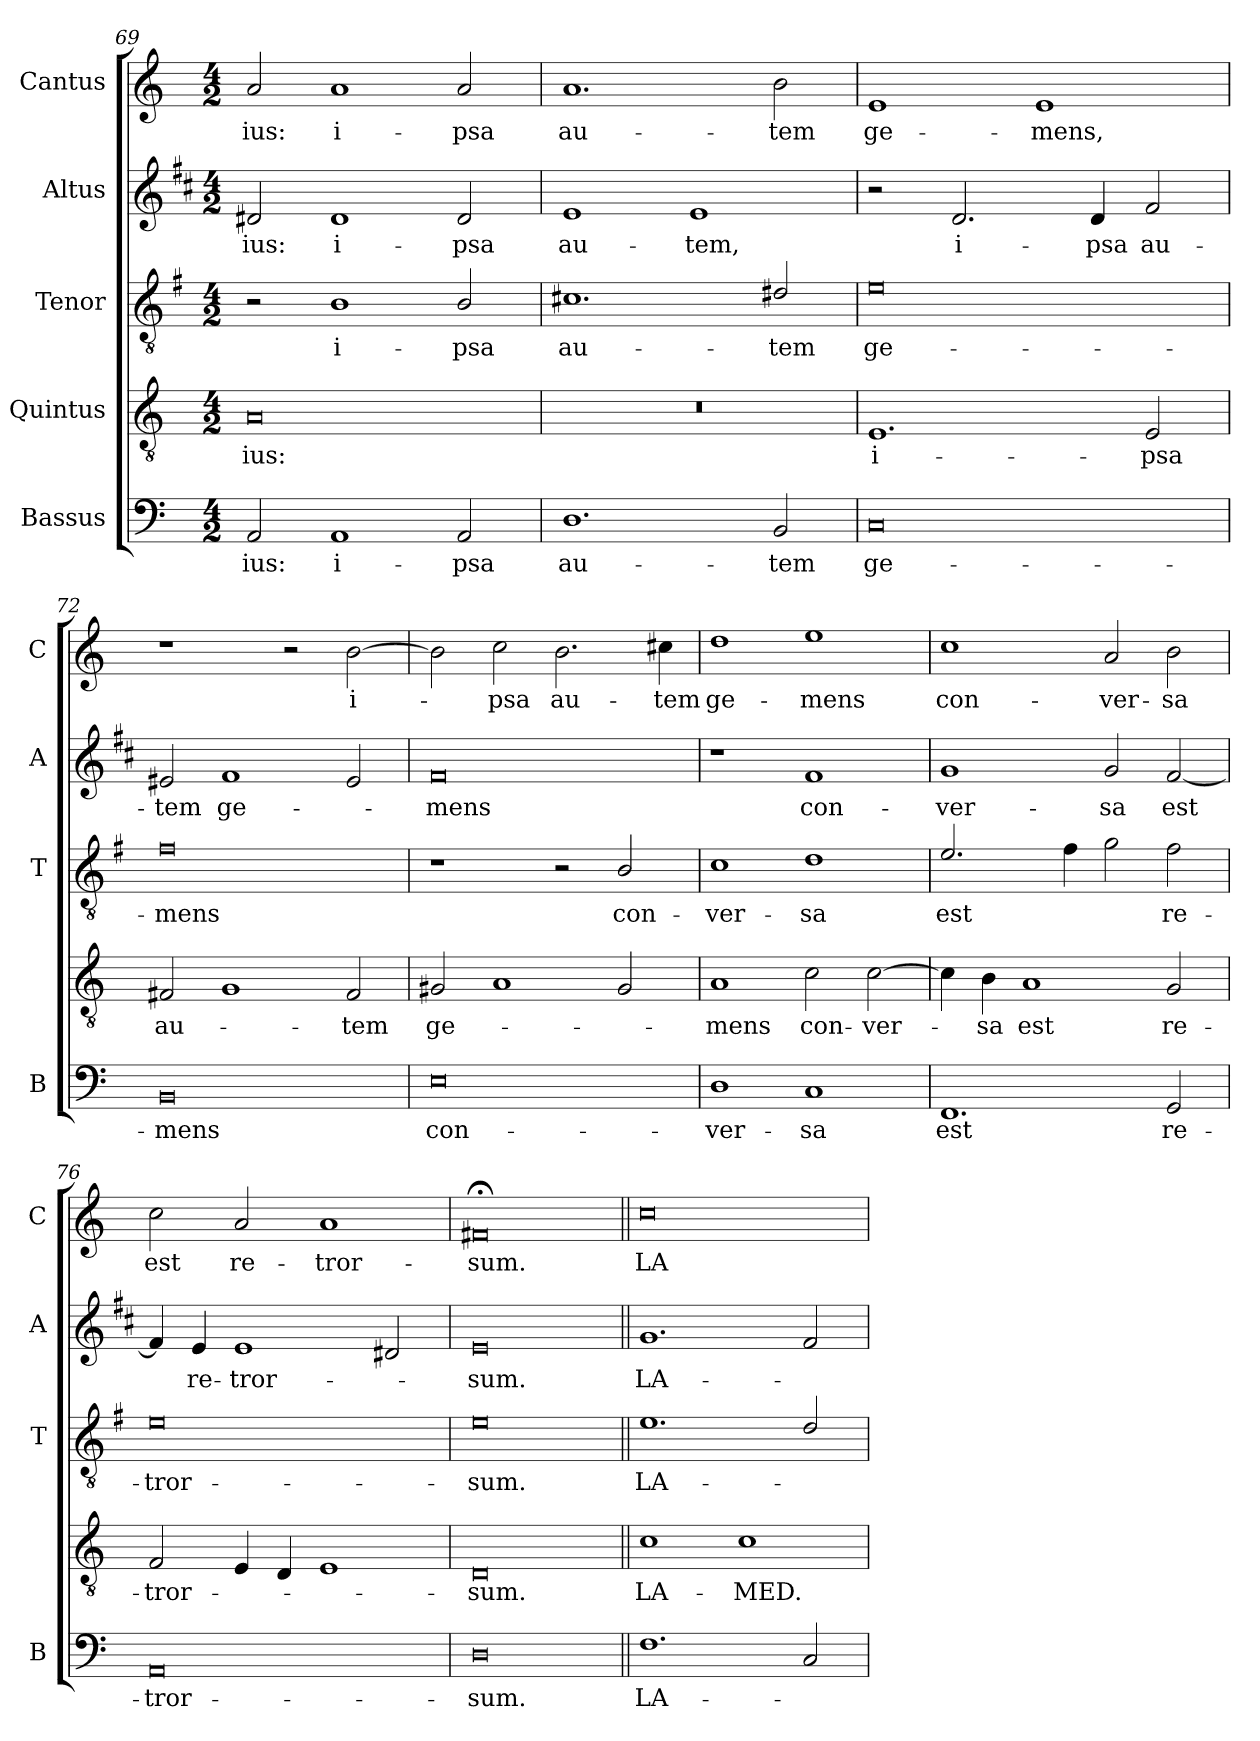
**kern	**text	**kern	**text	**kern	**text	**kern	**text	**kern	**text
*part5	*part5	*part4	*part4	*part3	*part3	*part2	*part2	*part1	*part1
*staff5	*staff5	*staff4	*staff4	*staff3	*staff3	*staff2	*staff2	*staff1	*staff1
*I"Bassus	*	*I"Quintus	*	*I"Tenor	*	*I"Altus	*	*I"Cantus	*
*I'B	*	*	*	*I'T	*	*I'A	*	*I'C	*
*clefF4	*	*clefGv2	*	*clefGv2	*	*clefG2	*	*clefG2	*
*	*	*	*	*ITrd4c7	*	*ITrd1c2	*	*	*
*k[]	*	*k[]	*	*k[]	*	*k[]	*	*k[]	*
*C:	*	*C:	*	*C:	*	*C:	*	*C:	*
*M4/2	*	*M4/2	*	*M4/2	*	*M4/2	*	*M4/2	*
=69	=69	=69	=69	=69	=69	=69	=69	=69	=69
!	!LO:LY:b	!	!LO:LY:b	!	!	!	!LO:LY:b	!	!LO:LY:b
2AA/	-ius:	0A	-ius:	2r	.	2c#X/	-ius:	2a/	-ius:
!	!LO:LY:b	!	!	!	!LO:LY:b	!	!LO:LY:b	!	!LO:LY:b
1AA	i-	.	.	1E	i-	1c#	i-	1a	i-
!	!LO:LY:b	!	!	!	!LO:LY:b	!	!LO:LY:b	!	!LO:LY:b
2AA/	-psa	.	.	2E/	-psa	2c#/	-psa	2a/	-psa
=70	=70	=70	=70	=70	=70	=70	=70	=70	=70
!	!LO:LY:b	!	!	!	!LO:LY:b	!	!LO:LY:b	!	!LO:LY:b
1.D	au-	0r	.	1.F#X	au-	1d	au-	1.a	au-
!	!	!	!	!	!	!	!LO:LY:b	!	!
.	.	.	.	.	.	1d	-tem,	.	.
!	!LO:LY:b	!	!	!	!LO:LY:b	!	!	!	!LO:LY:b
2BB/	-tem	.	.	2G#X/	-tem	.	.	2b\	-tem
=71	=71	=71	=71	=71	=71	=71	=71	=71	=71
!	!LO:LY:b	!	!LO:LY:b	!	!LO:LY:b	!	!	!	!LO:LY:b
0C	ge-	1.E	i-	0A	ge-	2r	.	1e	ge-
!	!	!	!	!	!	!	!LO:LY:b	!	!
.	.	.	.	.	.	2.c/	i-	.	.
!	!	!	!	!	!	!	!	!	!LO:LY:b
.	.	.	.	.	.	.	.	1e	-mens,
!	!	!	!	!	!	!	!LO:LY:b	!	!
.	.	.	.	.	.	4c/	-psa	.	.
!	!	!	!LO:LY:b	!	!	!	!LO:LY:b	!	!
.	.	2E/	-psa	.	.	2e/	au-	.	.
!!LO:LB:g=z
=72	=72	=72	=72	=72	=72	=72	=72	=72	=72
!	!LO:LY:b	!	!LO:LY:b	!	!LO:LY:b	!	!LO:LY:b	!	!
0BB	-mens	2F#X/	au-	0B	-mens	2d#X/	-tem	1r	.
!	!	!	!	!	!	!	!LO:LY:b	!	!
.	.	1G	.	.	.	1e	ge-	.	.
.	.	.	.	.	.	.	.	2r	.
!	!	!	!LO:LY:b	!	!	!	!	!	!LO:LY:b
.	.	2F#/	-tem	.	.	2d#/	.	[2b\	i-
=73	=73	=73	=73	=73	=73	=73	=73	=73	=73
!	!LO:LY:b	!	!LO:LY:b	!	!	!	!LO:LY:b	!	!
0E	con-	2G#X/	ge-	1r	.	0e	-mens	2b\]	.
!	!	!	!	!	!	!	!	!	!LO:LY:b
.	.	1A	.	.	.	.	.	2cc\	-psa
!	!	!	!	!	!	!	!	!	!LO:LY:b
.	.	.	.	2r	.	.	.	2.b\	au-
!	!	!	!	!	!LO:LY:b	!	!	!	!
.	.	2G#/	.	2E/	con-	.	.	.	.
!	!	!	!	!	!	!	!	!	!LO:LY:b
.	.	.	.	.	.	.	.	4cc#X\	-tem
=74	=74	=74	=74	=74	=74	=74	=74	=74	=74
!	!LO:LY:b	!	!LO:LY:b	!	!LO:LY:b	!	!	!	!LO:LY:b
1D	-ver-	1A	-mens	1F	-ver-	1r	.	1dd	ge-
!	!LO:LY:b	!	!LO:LY:b	!	!LO:LY:b	!	!LO:LY:b	!	!LO:LY:b
1C	-sa	2c\	con-	1G	-sa	1e	con-	1ee	-mens
!	!	!	!LO:LY:b	!	!	!	!	!	!
.	.	[2c\	-ver-	.	.	.	.	.	.
=75	=75	=75	=75	=75	=75	=75	=75	=75	=75
!	!LO:LY:b	!	!	!	!LO:LY:b	!	!LO:LY:b	!	!LO:LY:b
1.FF	est	4c\]	.	2.A/	est	1f	-ver-	1cc	con-
!	!	!	!LO:LY:b	!	!	!	!	!	!
.	.	4B\	-sa	.	.	.	.	.	.
!	!	!	!LO:LY:b	!	!	!	!	!	!
.	.	1A	est	.	.	.	.	.	.
.	.	.	.	4B\	.	.	.	.	.
!	!	!	!	!	!	!	!LO:LY:b	!	!LO:LY:b
.	.	.	.	2c\	.	2f/	-sa	2a/	-ver-
!	!LO:LY:b	!	!LO:LY:b	!	!LO:LY:b	!	!LO:LY:b	!	!LO:LY:b
2GG/	re-	2G/	re-	2B\	re-	[2e/	est	2b\	-sa
=76	=76	=76	=76	=76	=76	=76	=76	=76	=76
!	!LO:LY:b	!	!LO:LY:b	!	!LO:LY:b	!	!	!	!LO:LY:b
0AA	-tror-	2F/	-tror-	0A	-tror-	4e/]	.	2cc\	est
!	!	!	!	!	!	!	!LO:LY:b	!	!
.	.	.	.	.	.	4d/	re-	.	.
!	!	!	!	!	!	!	!LO:LY:b	!	!LO:LY:b
.	.	4E/	.	.	.	1d	-tror-	2a/	re-
.	.	4D/	.	.	.	.	.	.	.
!	!	!	!	!	!	!	!	!	!LO:LY:b
.	.	1E	.	.	.	.	.	1a	-tror-
.	.	.	.	.	.	2c#X/	.	.	.
=77	=77	=77	=77	=77	=77	=77	=77	=77	=77
!	!LO:LY:b	!	!LO:LY:b	!	!LO:LY:b	!	!LO:LY:b	!	!LO:LY:b
0D	-sum.	0D	-sum.	0A	-sum.	0d	-sum.	0f#X;<	-sum.
!!LO:LB:g=z
=78||	=78||	=78||	=78||	=78||	=78||	=78||	=78||	=78||	=78||
!	!LO:LY:b	!	!LO:LY:b	!	!LO:LY:b	!	!LO:LY:b	!	!LO:LY:b
1.F	LA-	1c	LA-	1.A	LA-	1.f	LA-	0cc	LA-
!	!	!	!LO:LY:b	!	!	!	!	!	!
.	.	1c	-MED.	.	.	.	.	.	.
2C/	.	.	.	2G/	.	2e/	.	.	.
=	=	=	=	=	=	=	=	=	=
*-	*-	*-	*-	*-	*-	*-	*-	*-	*-
